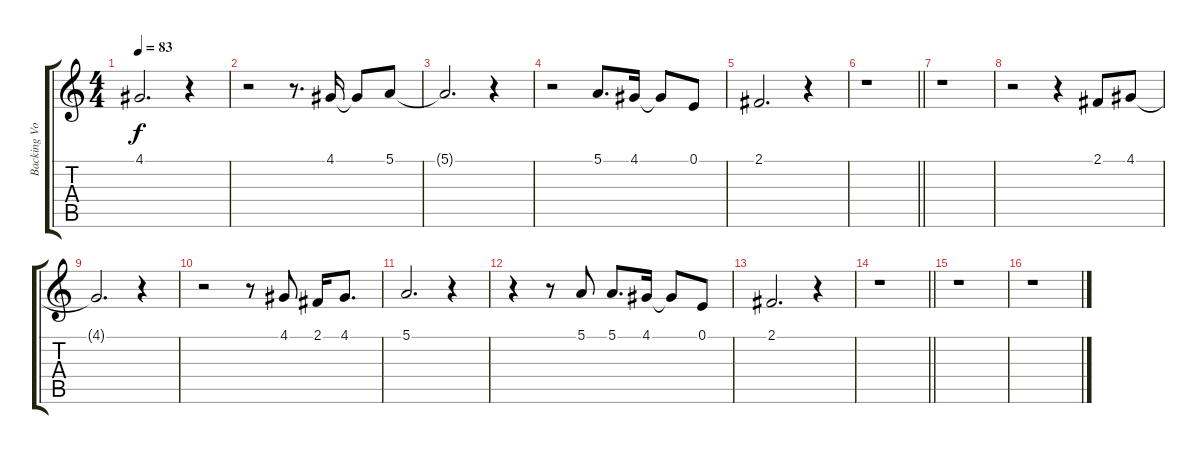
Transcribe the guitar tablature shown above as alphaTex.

\track ("Backing Vox" "Backing Vo") {instrument tenorsax}
\staff {score tabs}
\tuning (E4 B3 G3 D3 A2 E2) {hide}
\ts (4 4)
\tempo 83
\clef g2
\ks c
4.1{t}.2{d dy f} r.4 |
r.2 r.8{d} 4.1.16 4.1{t}.8 5.1.8 |
5.1{t}.2{d} r.4 |
r.2 5.1.8{d} 4.1.16 4.1{t}.8 0.1.8 |
2.1.2{d} r.4 |
\barLineRight lightlight
r.1 |
r.1 |
r.2 r.4 2.1.8 4.1.8 |
4.1{t}.2{d} r.4 |
r.2 r.8 4.1.8 2.1.16 4.1.8{d} |
5.1.2{d} r.4 |
r.4 r.8 5.1.8 5.1.8{d} 4.1.16 4.1{t}.8 0.1.8 |
2.1.2{d} r.4 |
\barLineRight lightlight
r.1 |
r.1 |
r.1
